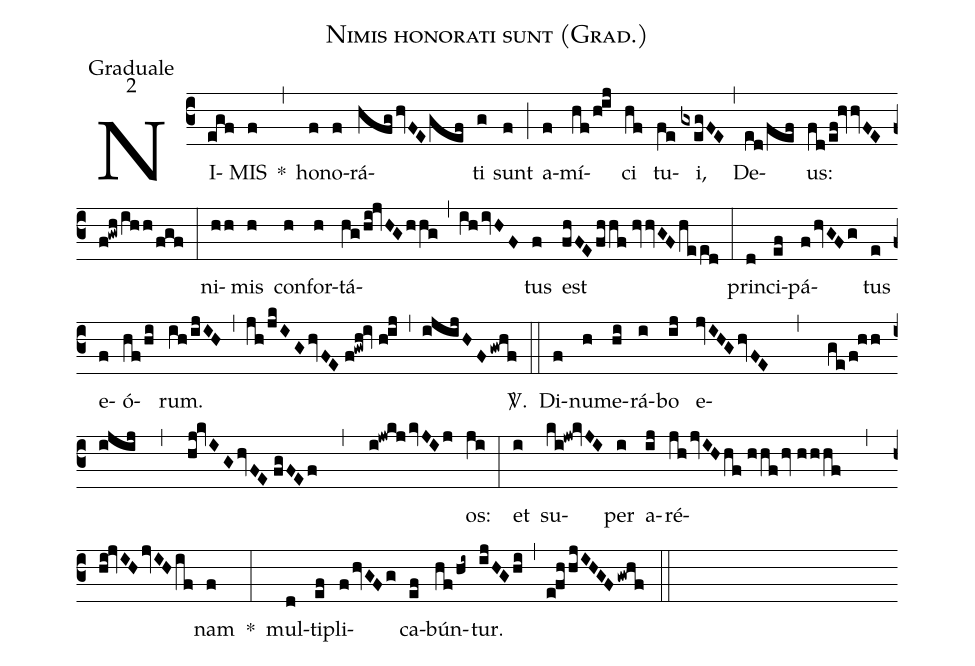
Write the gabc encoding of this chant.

name:Nimis honorati sunt (Grad.);
office-part:Graduale;
mode:2;
%%
(c3) NI(egf)MIS(f) *(,) ho(f)no(f)rá(hfg/hvFEgef)ti(g) sunt(f) (;) a(f)mí(hf/h!ij)ci(hf) tu(fe)i,(gxegFE) (,) De(ed/fef)us:(fd/ef!hvvFE//f!gwh/ihh/fgf) (:) ni(hh)mis(h) con(h)for(h)tá(hg/hi!jvHG/hhg,ih/ivHF)tus(f) est(fhFE/fhhf//hvvGF/heed) (:) prin(d)ci(ef)pá(f/hvGF/g)tus(e) e(f)ó(hf/hi)rum.(ih/ijIH) (,) (jh/jkIGhvFE//f!gwh!iv//h!ij) (,) (ijijHF/gwhf) <sp>V/</sp>.(::) Di(f)nu(h)me(hi)rá(i)bo(ij) e(jvIHG/hvFE , ge/f!hh/ijij , hj!kvIG/hvFE//fgFE/f , i!jwkj/kvJIj)os:(ji) (:) et(i) su(ki!jw!kvJI)per(i) a(ij)ré(jh/jvIH/hf//hhf/hv//hhhf , hi!jvIH/jvIH/if)nam(f) *(:) mul(d)ti(ef)pli(f/hvGFg)ca(ef)bún(hf/hi~)tur.(ijHG/hi) (,) (e!fhhjIHGFgwhf) (::)
